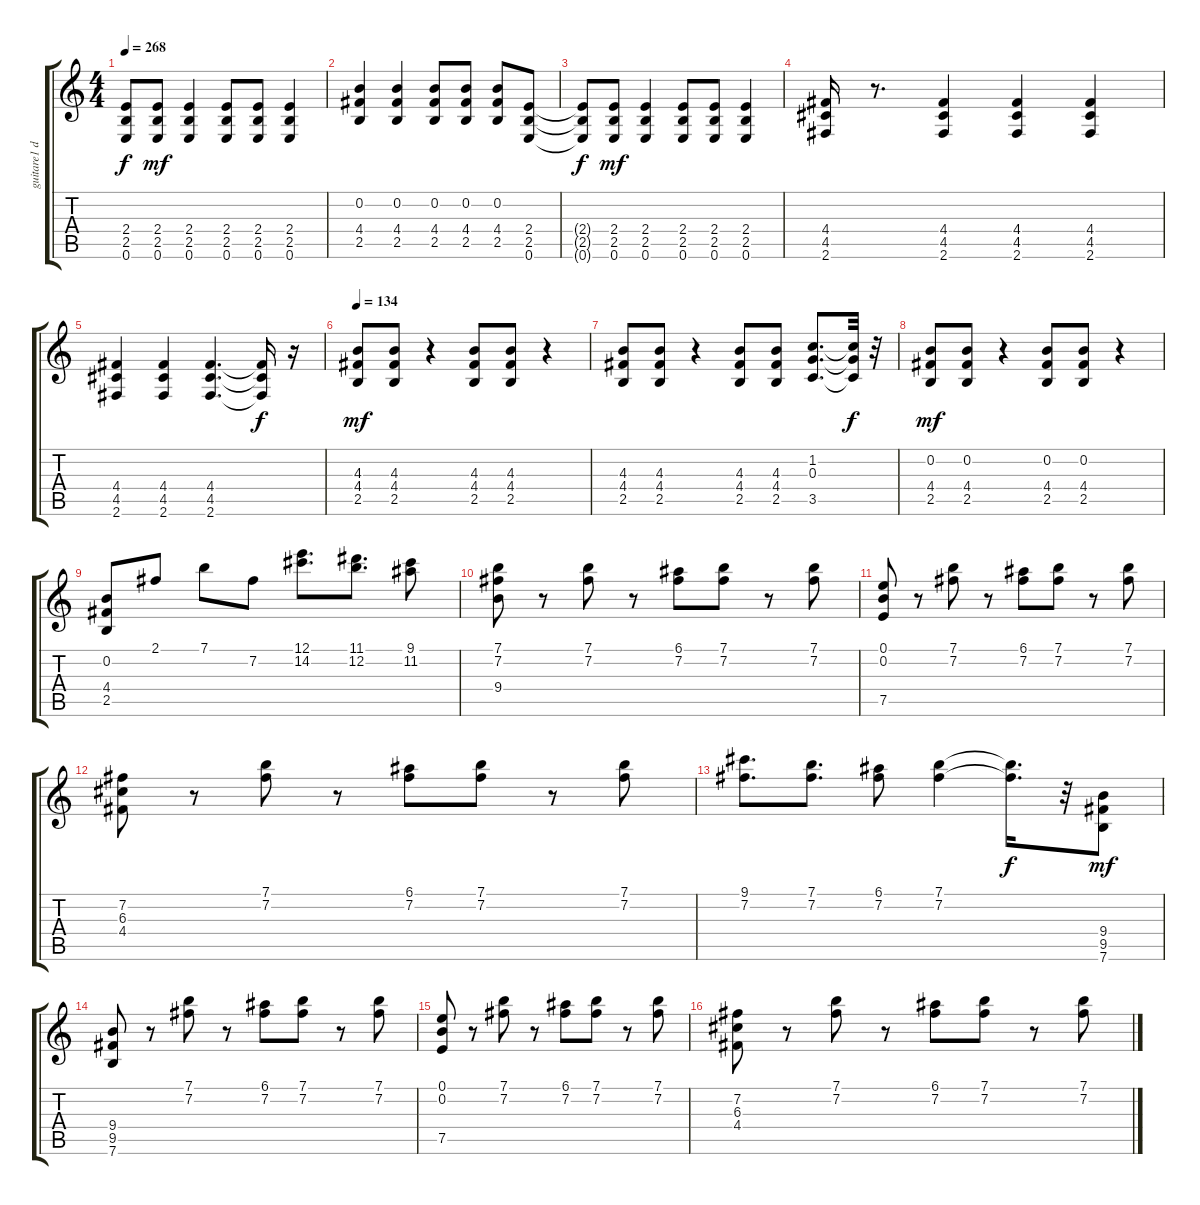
\track ("guitare1 disto" "guitare1 d") {instrument distortionguitar}
\staff {score tabs}
\tuning (E4 B3 G3 D3 A2 E2) {hide}
\ts (4 4)
\tempo 268
\clef g2
\ks c
(2.4{t} 2.5{t} 0.6{t}).8{dy f} (2.4 2.5 0.6).8{dy mf} (2.4 2.5 0.6).4 (2.4 2.5 0.6).8 (2.4 2.5 0.6).8 (2.4 2.5 0.6).4 |
(0.2 4.4 2.5).4 (0.2 4.4 2.5).4 (0.2 4.4 2.5).8 (0.2 4.4 2.5).8 (0.2 4.4 2.5).8 (2.4 2.5 0.6).8 |
(2.4{t} 2.5{t} 0.6{t}).8{dy f} (2.4 2.5 0.6).8{dy mf} (2.4 2.5 0.6).4 (2.4 2.5 0.6).8 (2.4 2.5 0.6).8 (2.4 2.5 0.6).4 |
(4.4 4.5 2.6).16 r.8{d} (4.4 4.5 2.6).4 (4.4 4.5 2.6).4 (4.4 4.5 2.6).4 |
(4.4 4.5 2.6).4 (4.4 4.5 2.6).4 (4.4 4.5 2.6).4{d} (4.4{t} 4.5{t} 2.6{t}).16{dy f} r.16 |
\tempo 134
(4.3 4.4 2.5).8{dy mf} (4.3 4.4 2.5).8 r.4 (4.3 4.4 2.5).8 (4.3 4.4 2.5).8 r.4 |
(4.3 4.4 2.5).8 (4.3 4.4 2.5).8 r.4 (4.3 4.4 2.5).8 (4.3 4.4 2.5).8 (1.2 0.3 3.5).8{d} (1.2{t} 0.3{t} 3.5{t}).32{dy f} r.32 |
(0.2 4.4 2.5).8{dy mf} (0.2 4.4 2.5).8 r.4 (0.2 4.4 2.5).8 (0.2 4.4 2.5).8 r.4 |
(0.2 4.4 2.5).8 2.1.8 7.1.8 7.2.8 (12.1 14.2).8{d} (11.1 12.2).8{d} (9.1 11.2).8 |
(7.1 7.2 9.4).8 r.8 (7.1 7.2).8 r.8 (6.1 7.2).8 (7.1 7.2).8 r.8 (7.1 7.2).8 |
(0.1 0.2 7.5).8 r.8 (7.1 7.2).8 r.8 (6.1 7.2).8 (7.1 7.2).8 r.8 (7.1 7.2).8 |
(7.2 6.3 4.4).8 r.8 (7.1 7.2).8 r.8 (6.1 7.2).8 (7.1 7.2).8 r.8 (7.1 7.2).8 |
(9.1 7.2).8{d} (7.1 7.2).8{d} (6.1 7.2).8 (7.1 7.2).4 (7.1{t} 7.2{t}).16{d dy f} r.32 (9.4 9.5 7.6).8{dy mf} |
(9.4 9.5 7.6).8 r.8 (7.1 7.2).8 r.8 (6.1 7.2).8 (7.1 7.2).8 r.8 (7.1 7.2).8 |
(0.1 0.2 7.5).8 r.8 (7.1 7.2).8 r.8 (6.1 7.2).8 (7.1 7.2).8 r.8 (7.1 7.2).8 |
(7.2 6.3 4.4).8 r.8 (7.1 7.2).8 r.8 (6.1 7.2).8 (7.1 7.2).8 r.8 (7.1 7.2).8
